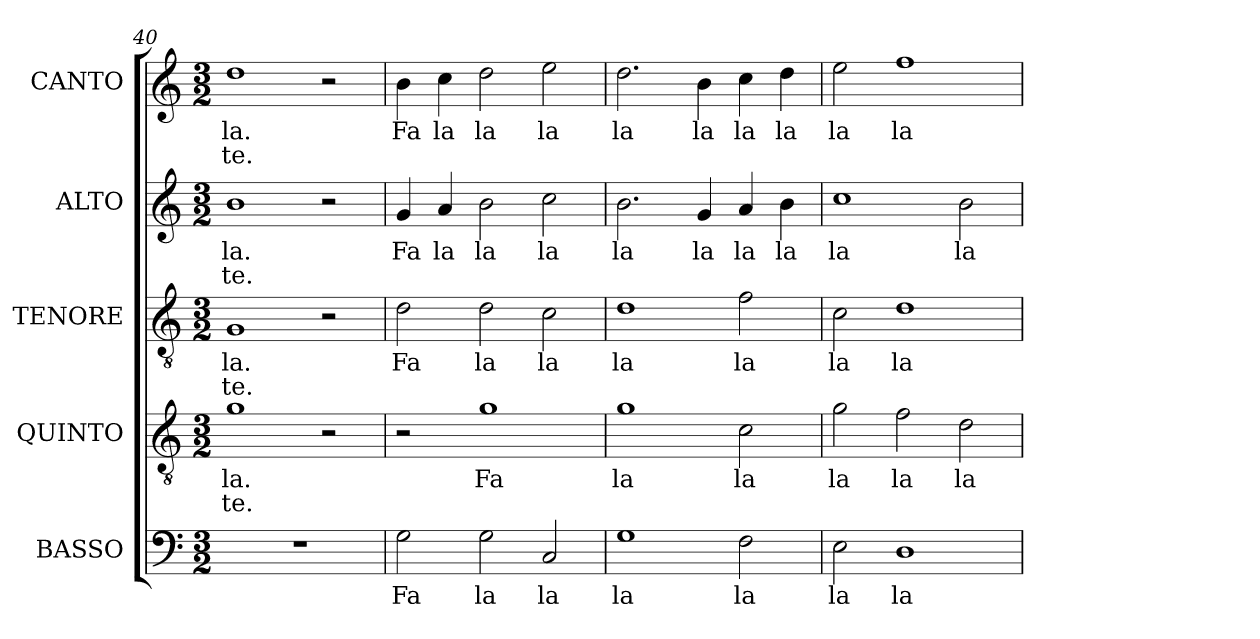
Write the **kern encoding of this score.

**kern	**text	**kern	**text	**text	**kern	**text	**text	**kern	**text	**text	**kern	**text	**text
*part5	*part5	*part4	*part4	*part4	*part3	*part3	*part3	*part2	*part2	*part2	*part1	*part1	*part1
*staff5	*staff5	*staff4	*staff4	*staff4	*staff3	*staff3	*staff3	*staff2	*staff2	*staff2	*staff1	*staff1	*staff1
*I"BASSO	*	*I"QUINTO	*	*	*I"TENORE	*	*	*I"ALTO	*	*	*I"CANTO	*	*
*I'B	*	*I'T	*	*	*	*	*	*	*	*	*	*	*
*clefF4	*	*clefGv2	*	*	*clefGv2	*	*	*clefG2	*	*	*clefG2	*	*
*	*	*ITrd7c12	*	*	*ITrd7c12	*	*	*	*	*	*	*	*
*k[]	*	*k[]	*	*	*k[]	*	*	*k[]	*	*	*k[]	*	*
*C:	*	*C:	*	*	*C:	*	*	*C:	*	*	*C:	*	*
*M3/2	*	*M3/2	*	*	*M3/2	*	*	*M3/2	*	*	*M3/2	*	*
*MM360	*	*MM360	*	*	*MM360	*	*	*MM360	*	*	*MM360	*	*
=40	=40	=40	=40	=40	=40	=40	=40	=40	=40	=40	=40	=40	=40
!LO:N:vis=1	!	!	!	!	!	!	!	!	!	!	!	!	!
!	!	!	!LO:LY:b:color=#000000	!LO:LY:b:color=#000000	!	!	!	!	!	!	!	!	!
!	!	!	!	!	!	!LO:LY:b:color=#000000	!LO:LY:b:color=#000000	!	!	!	!	!	!
!	!	!	!	!	!	!	!	!	!LO:LY:b:color=#000000	!LO:LY:b:color=#000000	!	!	!
!	!	!	!	!	!	!	!	!	!	!	!	!LO:LY:b:color=#000000	!LO:LY:b:color=#000000
1.r	.	1Gi	-la.	-te.	1GGi	-la.	-te.	1bi	-la.	-te.	1ddi	-la.	-te.
.	.	2r	.	.	2r	.	.	2r	.	.	2r	.	.
!!LO:PB:g=z
=41	=41	=41	=41	=41	=41	=41	=41	=41	=41	=41	=41	=41	=41
!	!LO:LY:b:color=#000000	!	!	!	!	!	!	!	!	!	!	!	!
!	!	!	!	!	!	!LO:LY:b:color=#000000	!	!	!	!	!	!	!
!	!	!	!	!	!	!	!	!	!LO:LY:b:color=#000000	!	!	!	!
!	!	!	!	!	!	!	!	!	!	!	!	!LO:LY:b:color=#000000	!
2Gi\	Fa	2r	.	.	2Di\	Fa	.	4gi/	Fa	.	4bi\	Fa	.
!	!	!	!	!	!	!	!	!	!LO:LY:b:color=#000000	!	!	!	!
!	!	!	!	!	!	!	!	!	!	!	!	!LO:LY:b:color=#000000	!
.	.	.	.	.	.	.	.	4ai/	la	.	4cci\	la	.
!	!LO:LY:b:color=#000000	!	!	!	!	!	!	!	!	!	!	!	!
!	!	!	!LO:LY:b:color=#000000	!	!	!	!	!	!	!	!	!	!
!	!	!	!	!	!	!LO:LY:b:color=#000000	!	!	!	!	!	!	!
!	!	!	!	!	!	!	!	!	!LO:LY:b:color=#000000	!	!	!	!
!	!	!	!	!	!	!	!	!	!	!	!	!LO:LY:b:color=#000000	!
2Gi\	la	1Gi	Fa	.	2Di\	la	.	2bi\	la	.	2ddi\	la	.
!	!LO:LY:b:color=#000000	!	!	!	!	!	!	!	!	!	!	!	!
!	!	!	!	!	!	!LO:LY:b:color=#000000	!	!	!	!	!	!	!
!	!	!	!	!	!	!	!	!	!LO:LY:b:color=#000000	!	!	!	!
!	!	!	!	!	!	!	!	!	!	!	!	!LO:LY:b:color=#000000	!
2Ci/	la	.	.	.	2Ci\	la	.	2cci\	la	.	2eei\	la	.
=42	=42	=42	=42	=42	=42	=42	=42	=42	=42	=42	=42	=42	=42
!	!LO:LY:b:color=#000000	!	!	!	!	!	!	!	!	!	!	!	!
!	!	!	!LO:LY:b:color=#000000	!	!	!	!	!	!	!	!	!	!
!	!	!	!	!	!	!LO:LY:b:color=#000000	!	!	!	!	!	!	!
!	!	!	!	!	!	!	!	!	!LO:LY:b:color=#000000	!	!	!	!
!	!	!	!	!	!	!	!	!	!	!	!	!LO:LY:b:color=#000000	!
1Gi	la	1Gi	la	.	1Di	la	.	2.bi\	la	.	2.ddi\	la	.
!	!	!	!	!	!	!	!	!	!LO:LY:b:color=#000000	!	!	!	!
!	!	!	!	!	!	!	!	!	!	!	!	!LO:LY:b:color=#000000	!
.	.	.	.	.	.	.	.	4gi/	la	.	4bi\	la	.
!	!LO:LY:b:color=#000000	!	!	!	!	!	!	!	!	!	!	!	!
!	!	!	!LO:LY:b:color=#000000	!	!	!	!	!	!	!	!	!	!
!	!	!	!	!	!	!LO:LY:b:color=#000000	!	!	!	!	!	!	!
!	!	!	!	!	!	!	!	!	!LO:LY:b:color=#000000	!	!	!	!
!	!	!	!	!	!	!	!	!	!	!	!	!LO:LY:b:color=#000000	!
2Fi\	la	2Ci\	la	.	2Fi\	la	.	4ai/	la	.	4cci\	la	.
!	!	!	!	!	!	!	!	!	!LO:LY:b:color=#000000	!	!	!	!
!	!	!	!	!	!	!	!	!	!	!	!	!LO:LY:b:color=#000000	!
.	.	.	.	.	.	.	.	4bi\	la	.	4ddi\	la	.
=43	=43	=43	=43	=43	=43	=43	=43	=43	=43	=43	=43	=43	=43
!	!LO:LY:b:color=#000000	!	!	!	!	!	!	!	!	!	!	!	!
!	!	!	!LO:LY:b:color=#000000	!	!	!	!	!	!	!	!	!	!
!	!	!	!	!	!	!LO:LY:b:color=#000000	!	!	!	!	!	!	!
!	!	!	!	!	!	!	!	!	!LO:LY:b:color=#000000	!	!	!	!
!	!	!	!	!	!	!	!	!	!	!	!	!LO:LY:b:color=#000000	!
2Ei\	la	2Gi\	la	.	2Ci\	la	.	1cci	la	.	2eei\	la	.
!	!LO:LY:b:color=#000000	!	!	!	!	!	!	!	!	!	!	!	!
!	!	!	!LO:LY:b:color=#000000	!	!	!	!	!	!	!	!	!	!
!	!	!	!	!	!	!LO:LY:b:color=#000000	!	!	!	!	!	!	!
!	!	!	!	!	!	!	!	!	!	!	!	!LO:LY:b:color=#000000	!
1Di	la	2Fi\	la	.	1Di	la	.	.	.	.	1ffi	la	.
!	!	!	!LO:LY:b:color=#000000	!	!	!	!	!	!	!	!	!	!
!	!	!	!	!	!	!	!	!	!LO:LY:b:color=#000000	!	!	!	!
.	.	2Di\	la	.	.	.	.	2bi\	la	.	.	.	.
=	=	=	=	=	=	=	=	=	=	=	=	=	=
*-	*-	*-	*-	*-	*-	*-	*-	*-	*-	*-	*-	*-	*-
